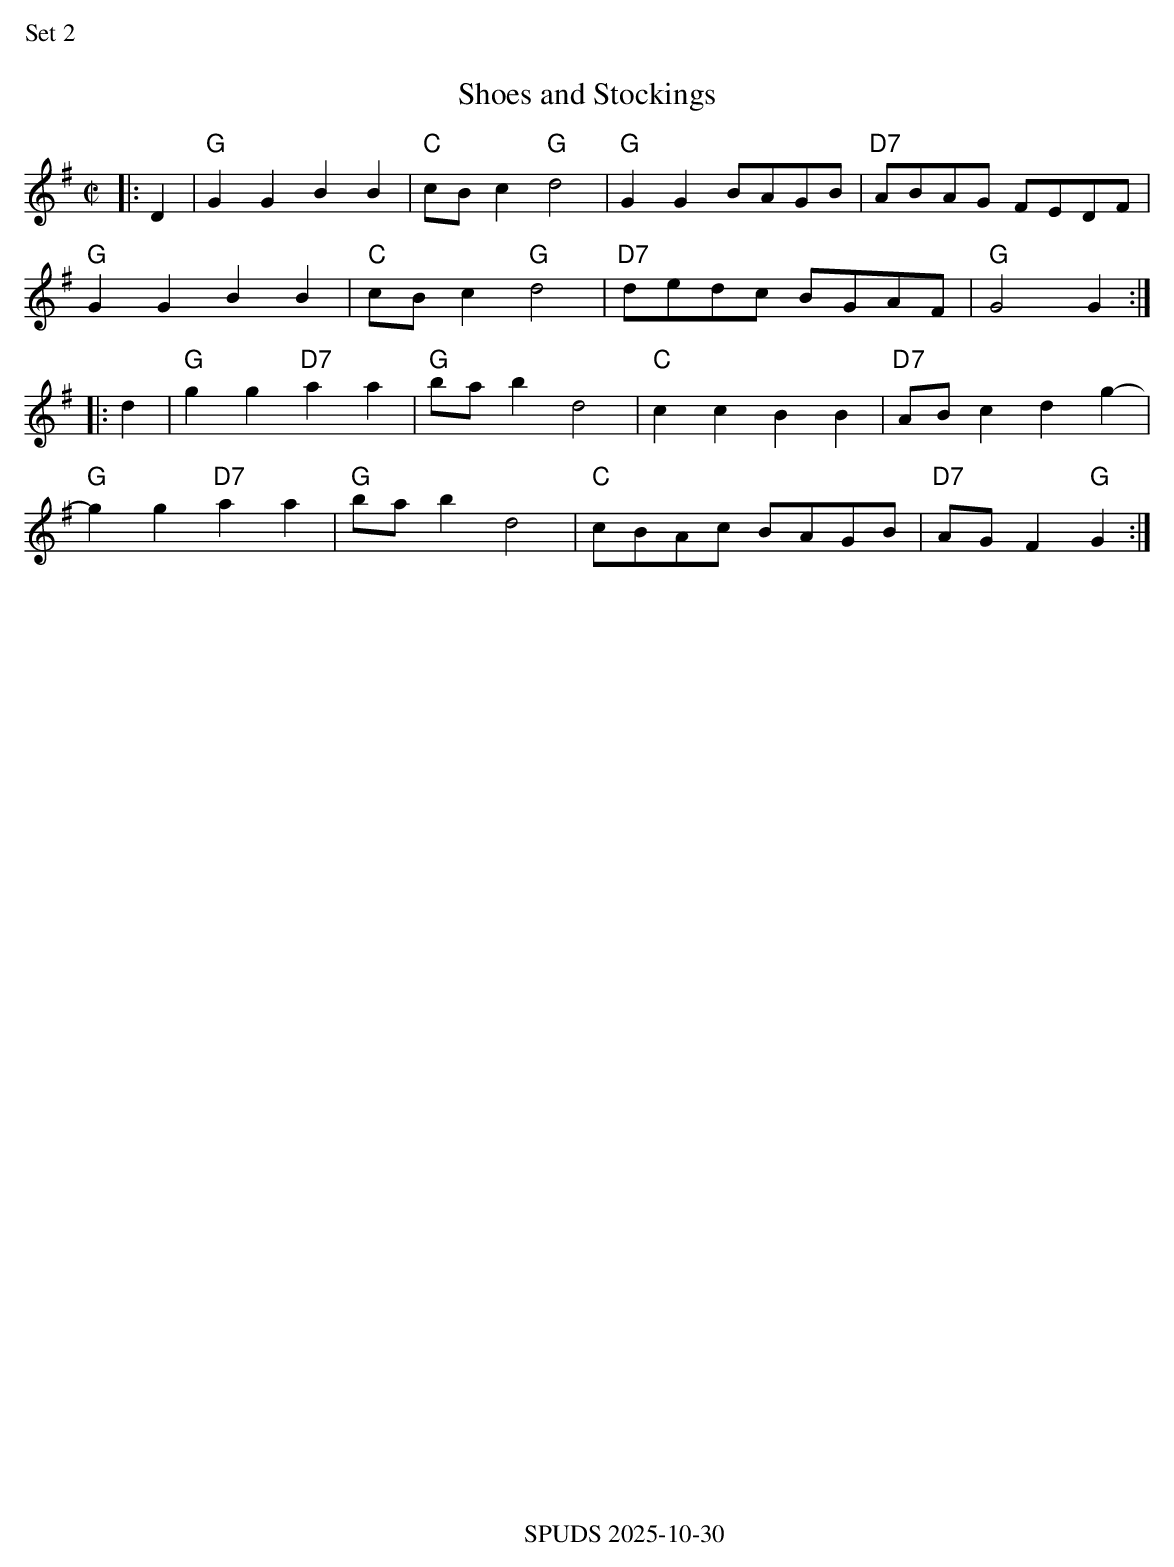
X:1
%%text Set 2
T:Shoes and Stockings
M:C|
L:1/8
K:G
|:D2| "G"G2G2 B2B2 | "C"cBc2 "G"d4 | "G"G2G2 BAGB | "D7"ABAG FEDF |
"G"G2G2 B2B2 | "C"cBc2 "G"d4 | "D7"dedc BGAF | "G"G4 G2 :|
|:d2 | "G"g2g2 "D7"a2a2 | "G"bab2 d4 | "C"c2c2 B2B2 | "D7"ABc2 d2g2- |
"G"g2g2 "D7"a2a2 | "G"bab2 d4 | "C"cBAc BAGB | "D7"AGF2 "G"G2 :|
